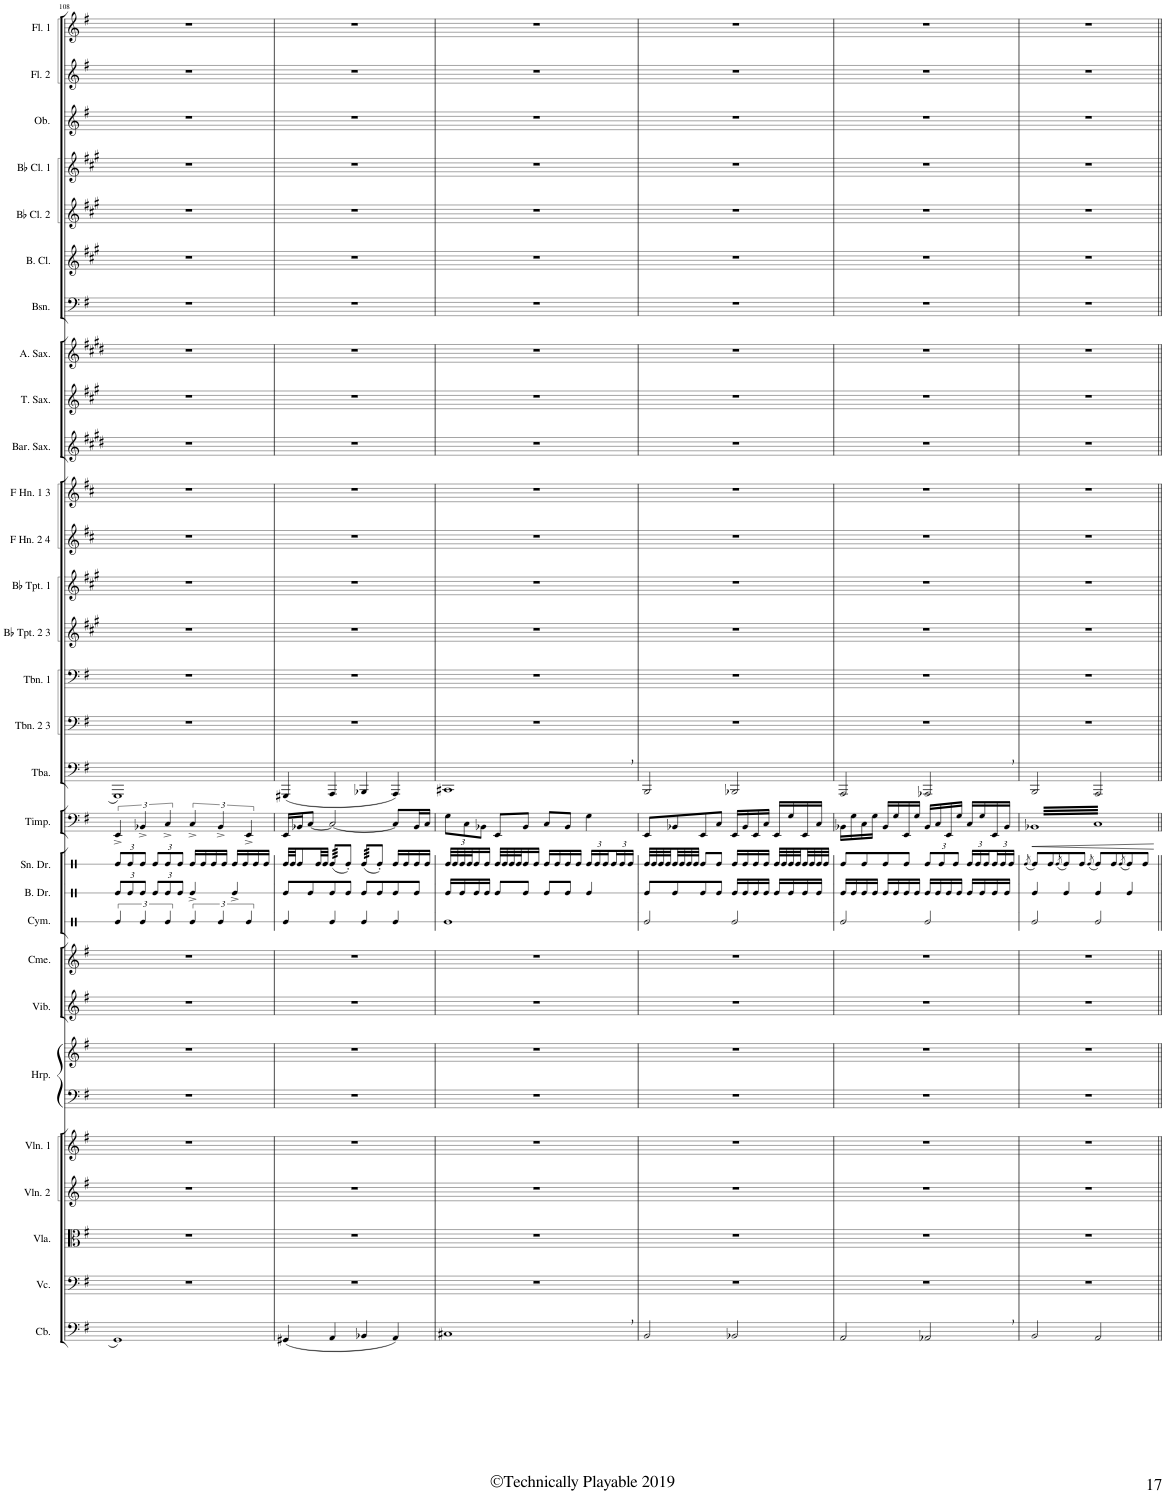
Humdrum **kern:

**kern	**kern	**kern	**kern	**kern	**kern	**kern	**kern	**kern	**kern	**kern	**kern	**kern	**dynam	**kern	**kern	**kern	**kern	**kern	**kern	**kern	**kern	**kern	**kern	**kern	**kern	**kern	**kern	**kern	**kern	**kern
*part29	*part28	*part27	*part26	*part25	*part24	*part24	*part23	*part22	*part21	*part20	*part19	*part18	*part18	*part17	*part16	*part15	*part14	*part13	*part12	*part11	*part10	*part9	*part8	*part7	*part6	*part5	*part4	*part3	*part2	*part1
*staff30	*staff29	*staff28	*staff27	*staff26	*staff25	*staff24	*staff23	*staff22	*staff21	*staff20	*staff19	*staff18	*staff18	*staff17	*staff16	*staff15	*staff14	*staff13	*staff12	*staff11	*staff10	*staff9	*staff8	*staff7	*staff6	*staff5	*staff4	*staff3	*staff2	*staff1
*I"Contrabass	*I"Violoncello	*I"Viola	*I"Violin 2	*I"Violin 1	*I"Harp	*	*I"Vibraphone	*I"Chimes	*I"Cymbal	*I"Bass Drum	*I"Snare Drum	*I"Timpani	*	*I"Tuba	*I"Trombone 2 &amp; 3	*I"Trombone 1	*I"Bb Trumpet 2 &amp; 3	*I"Bb Trumpet 1	*I"F Horn 2 &amp; 4	*I"F Horn 1 &amp; 3	*I"Baritone Saxophone	*I"Tenor Saxophone	*I"Alto Saxophone	*I"Bassoon	*I"Bass Clarinet	*I"Bb Clarinet 2	*I"Bb Clarinet 1	*I"Oboe	*I"Flute 2	*I"Flute 1
*I'Cb.	*I'Vc.	*I'Vla.	*I'Vln. 2	*I'Vln. 1	*I'Hrp.	*	*I'Vib.	*I'Cme.	*I'Cym.	*I'B. Dr.	*I'Sn. Dr.	*I'Timp.	*	*I'Tba.	*I'Tbn. 2 3	*I'Tbn. 1	*I'Bb Tpt. 2 3	*I'Bb Tpt. 1	*I'F Hn. 2 4	*I'F Hn. 1 3	*I'Bar. Sax.	*I'T. Sax.	*I'A. Sax.	*I'Bsn.	*I'B. Cl.	*I'Bb Cl. 2	*I'Bb Cl. 1	*I'Ob.	*I'Fl. 2	*I'Fl. 1
!!LO:PB:g=z
*clefF4	*clefF4	*clefC3	*clefG2	*clefG2	*clefF4	*clefG2	*clefG2	*clefG2	*clefX	*clefX	*clefX	*clefF4	*	*clefF4	*clefF4	*clefF4	*clefG2	*clefG2	*clefG2	*clefG2	*clefG2	*clefG2	*clefG2	*clefF4	*clefG2	*clefG2	*clefG2	*clefG2	*clefG2	*clefG2
*Trd7c12	*	*	*	*	*	*	*Trd-14c-24	*	*	*	*	*	*	*	*Trd1c2	*Trd1c2	*Trd1c2	*Trd1c2	*Trd4c7	*Trd4c7	*Trd12c21	*Trd8c14	*Trd5c9	*	*Trd8c14	*Trd1c2	*Trd1c2	*	*	*
*k[f#]	*k[f#]	*k[f#]	*k[f#]	*k[f#]	*k[f#]	*k[f#]	*k[f#]	*k[f#]	*k[]	*k[]	*k[]	*k[f#]	*	*k[f#]	*k[f#]	*k[f#]	*k[f#c#g#]	*k[f#c#g#]	*k[f#c#]	*k[f#c#]	*k[f#c#g#d#]	*k[f#c#g#]	*k[f#c#g#d#]	*k[f#]	*k[f#c#g#]	*k[f#c#g#]	*k[f#c#g#]	*k[f#]	*k[f#]	*k[f#]
*M4/4	*M4/4	*M4/4	*M4/4	*M4/4	*M4/4	*M4/4	*M4/4	*M4/4	*M4/4	*M4/4	*M4/4	*M4/4	*	*M4/4	*M4/4	*M4/4	*M4/4	*M4/4	*M4/4	*M4/4	*M4/4	*M4/4	*M4/4	*M4/4	*M4/4	*M4/4	*M4/4	*M4/4	*M4/4	*M4/4
*met(c)	*met(c)	*met(c)	*met(c)	*met(c)	*met(c)	*met(c)	*met(c)	*met(c)	*met(c)	*met(c)	*met(c)	*met(c)	*	*met(c)	*met(c)	*met(c)	*met(c)	*met(c)	*met(c)	*met(c)	*met(c)	*met(c)	*met(c)	*met(c)	*met(c)	*met(c)	*met(c)	*met(c)	*met(c)	*met(c)
*	*	*	*	*	*	*	*	*	*	*Xbrackettup	*Xbrackettup	*	*	*	*	*	*	*	*	*	*	*	*	*	*	*	*	*	*	*
=108	=108	=108	=108	=108	=108	=108	=108	=108	=108	=108	=108	=108	=108	=108	=108	=108	=108	=108	=108	=108	=108	=108	=108	=108	=108	=108	=108	=108	=108	=108
1GG	1r	1r	1r	1r	1r	1r	1r	1r	6ee/	12Re/L	12Re/L	6EE^/	.	1GGG	1r	1r	1r	1r	1r	1r	1r	1r	1r	1r	1r	1r	1r	1r	1r	1r
.	.	.	.	.	.	.	.	.	.	12Re/	12Re/	.	.	.	.	.	.	.	.	.	.	.	.	.	.	.	.	.	.	.
.	.	.	.	.	.	.	.	.	6ee/	12Re/J	12Re/J	6BB-X^/	.	.	.	.	.	.	.	.	.	.	.	.	.	.	.	.	.	.
.	.	.	.	.	.	.	.	.	.	12Re/L	12Re/L	.	.	.	.	.	.	.	.	.	.	.	.	.	.	.	.	.	.	.
.	.	.	.	.	.	.	.	.	6ee/	12Re/	12Re/	6C^/	.	.	.	.	.	.	.	.	.	.	.	.	.	.	.	.	.	.
.	.	.	.	.	.	.	.	.	.	12Re/J	12Re/J	.	.	.	.	.	.	.	.	.	.	.	.	.	.	.	.	.	.	.
.	.	.	.	.	.	.	.	.	6ee/	4Re^</	16Re/LL	6C^/	.	.	.	.	.	.	.	.	.	.	.	.	.	.	.	.	.	.
.	.	.	.	.	.	.	.	.	.	.	16Re/	.	.	.	.	.	.	.	.	.	.	.	.	.	.	.	.	.	.	.
.	.	.	.	.	.	.	.	.	.	.	16Re/	.	.	.	.	.	.	.	.	.	.	.	.	.	.	.	.	.	.	.
.	.	.	.	.	.	.	.	.	6ee/	.	.	6BB-^/	.	.	.	.	.	.	.	.	.	.	.	.	.	.	.	.	.	.
.	.	.	.	.	.	.	.	.	.	.	16Re/JJ	.	.	.	.	.	.	.	.	.	.	.	.	.	.	.	.	.	.	.
.	.	.	.	.	.	.	.	.	.	4Re^</	16Re/LL	.	.	.	.	.	.	.	.	.	.	.	.	.	.	.	.	.	.	.
.	.	.	.	.	.	.	.	.	.	.	16Re/	.	.	.	.	.	.	.	.	.	.	.	.	.	.	.	.	.	.	.
.	.	.	.	.	.	.	.	.	6ee/	.	.	6EE^/	.	.	.	.	.	.	.	.	.	.	.	.	.	.	.	.	.	.
.	.	.	.	.	.	.	.	.	.	.	16Re/	.	.	.	.	.	.	.	.	.	.	.	.	.	.	.	.	.	.	.
.	.	.	.	.	.	.	.	.	.	.	16Re/JJ	.	.	.	.	.	.	.	.	.	.	.	.	.	.	.	.	.	.	.
=109	=109	=109	=109	=109	=109	=109	=109	=109	=109	=109	=109	=109	=109	=109	=109	=109	=109	=109	=109	=109	=109	=109	=109	=109	=109	=109	=109	=109	=109	=109
(4GG#X/	1r	1r	1r	1r	1r	1r	1r	1r	4ee/	8Re/L	32Re/LLL	16EE/LL	.	(4GGG#X/	1r	1r	1r	1r	1r	1r	1r	1r	1r	1r	1r	1r	1r	1r	1r	1r
.	.	.	.	.	.	.	.	.	.	.	32Re/JJ	.	.	.	.	.	.	.	.	.	.	.	.	.	.	.	.	.	.	.
.	.	.	.	.	.	.	.	.	.	.	8Re/	16BB-X/J	.	.	.	.	.	.	.	.	.	.	.	.	.	.	.	.	.	.
.	.	.	.	.	.	.	.	.	.	8Re/	.	[8C/J	.	.	.	.	.	.	.	.	.	.	.	.	.	.	.	.	.	.
.	.	.	.	.	.	.	.	.	.	.	32Re/LL	.	.	.	.	.	.	.	.	.	.	.	.	.	.	.	.	.	.	.
.	.	.	.	.	.	.	.	.	.	.	32Re/JJJ	.	.	.	.	.	.	.	.	.	.	.	.	.	.	.	.	.	.	.
*	*	*	*	*	*	*	*	*	*	*	*tremolo	*	*	*	*	*	*	*	*	*	*	*	*	*	*	*	*	*	*	*
4AA/	.	.	.	.	.	.	.	.	4ee/	8Re/	(64Re/LLLL	2C/_	.	4AAA/	.	.	.	.	.	.	.	.	.	.	.	.	.	.	.	.
.	.	.	.	.	.	.	.	.	.	.	(64Re/	.	.	.	.	.	.	.	.	.	.	.	.	.	.	.	.	.	.	.
.	.	.	.	.	.	.	.	.	.	.	(64Re/	.	.	.	.	.	.	.	.	.	.	.	.	.	.	.	.	.	.	.
.	.	.	.	.	.	.	.	.	.	.	(64Re/	.	.	.	.	.	.	.	.	.	.	.	.	.	.	.	.	.	.	.
.	.	.	.	.	.	.	.	.	.	.	(64Re/	.	.	.	.	.	.	.	.	.	.	.	.	.	.	.	.	.	.	.
.	.	.	.	.	.	.	.	.	.	.	(64Re/	.	.	.	.	.	.	.	.	.	.	.	.	.	.	.	.	.	.	.
.	.	.	.	.	.	.	.	.	.	.	(64Re/	.	.	.	.	.	.	.	.	.	.	.	.	.	.	.	.	.	.	.
.	.	.	.	.	.	.	.	.	.	.	(64Re/	.	.	.	.	.	.	.	.	.	.	.	.	.	.	.	.	.	.	.
*	*	*	*	*	*	*	*	*	*	*	*Xtremolo	*	*	*	*	*	*	*	*	*	*	*	*	*	*	*	*	*	*	*
.	.	.	.	.	.	.	.	.	.	8Re/J	8Re'</J)	.	.	.	.	.	.	.	.	.	.	.	.	.	.	.	.	.	.	.
*	*	*	*	*	*	*	*	*	*	*	*tremolo	*	*	*	*	*	*	*	*	*	*	*	*	*	*	*	*	*	*	*
4BB-X/	.	.	.	.	.	.	.	.	4ee/	8Re/L	(64Re/LLLL	.	.	4BBB-X/	.	.	.	.	.	.	.	.	.	.	.	.	.	.	.	.
.	.	.	.	.	.	.	.	.	.	.	(64Re/	.	.	.	.	.	.	.	.	.	.	.	.	.	.	.	.	.	.	.
.	.	.	.	.	.	.	.	.	.	.	(64Re/	.	.	.	.	.	.	.	.	.	.	.	.	.	.	.	.	.	.	.
.	.	.	.	.	.	.	.	.	.	.	(64Re/	.	.	.	.	.	.	.	.	.	.	.	.	.	.	.	.	.	.	.
.	.	.	.	.	.	.	.	.	.	.	(64Re/	.	.	.	.	.	.	.	.	.	.	.	.	.	.	.	.	.	.	.
.	.	.	.	.	.	.	.	.	.	.	(64Re/	.	.	.	.	.	.	.	.	.	.	.	.	.	.	.	.	.	.	.
.	.	.	.	.	.	.	.	.	.	.	(64Re/	.	.	.	.	.	.	.	.	.	.	.	.	.	.	.	.	.	.	.
.	.	.	.	.	.	.	.	.	.	.	(64Re/	.	.	.	.	.	.	.	.	.	.	.	.	.	.	.	.	.	.	.
*	*	*	*	*	*	*	*	*	*	*	*Xtremolo	*	*	*	*	*	*	*	*	*	*	*	*	*	*	*	*	*	*	*
.	.	.	.	.	.	.	.	.	.	8Re/	8Re'</J)	.	.	.	.	.	.	.	.	.	.	.	.	.	.	.	.	.	.	.
4AA/)	.	.	.	.	.	.	.	.	4ee/	8Re/	16Re/LL	8C/L]	.	4AAA/)	.	.	.	.	.	.	.	.	.	.	.	.	.	.	.	.
.	.	.	.	.	.	.	.	.	.	.	16Re/	.	.	.	.	.	.	.	.	.	.	.	.	.	.	.	.	.	.	.
.	.	.	.	.	.	.	.	.	.	8Re/J	16Re/	16BB-/L	.	.	.	.	.	.	.	.	.	.	.	.	.	.	.	.	.	.
.	.	.	.	.	.	.	.	.	.	.	16Re/JJ	16C/JJ	.	.	.	.	.	.	.	.	.	.	.	.	.	.	.	.	.	.
=110	=110	=110	=110	=110	=110	=110	=110	=110	=110	=110	=110	=110	=110	=110	=110	=110	=110	=110	=110	=110	=110	=110	=110	=110	=110	=110	=110	=110	=110	=110
*	*	*	*	*	*	*	*	*	*	*	*	*Xbrackettup	*	*	*	*	*	*	*	*	*	*	*	*	*	*	*	*	*	*
1C#X,	1r	1r	1r	1r	1r	1r	1r	1r	1ee	16Re/LL	32Re/LLL	12G\L	.	1CC#X,	1r	1r	1r	1r	1r	1r	1r	1r	1r	1r	1r	1r	1r	1r	1r	1r
.	.	.	.	.	.	.	.	.	.	.	32Re/	.	.	.	.	.	.	.	.	.	.	.	.	.	.	.	.	.	.	.
.	.	.	.	.	.	.	.	.	.	16Re/	32Re/	.	.	.	.	.	.	.	.	.	.	.	.	.	.	.	.	.	.	.
.	.	.	.	.	.	.	.	.	.	.	.	12C\	.	.	.	.	.	.	.	.	.	.	.	.	.	.	.	.	.	.
.	.	.	.	.	.	.	.	.	.	.	32Re/J	.	.	.	.	.	.	.	.	.	.	.	.	.	.	.	.	.	.	.
.	.	.	.	.	.	.	.	.	.	16Re/	16Re/	.	.	.	.	.	.	.	.	.	.	.	.	.	.	.	.	.	.	.
.	.	.	.	.	.	.	.	.	.	.	.	12BB-X\J	.	.	.	.	.	.	.	.	.	.	.	.	.	.	.	.	.	.
.	.	.	.	.	.	.	.	.	.	16Re/JJ	16Re/JJ	.	.	.	.	.	.	.	.	.	.	.	.	.	.	.	.	.	.	.
.	.	.	.	.	.	.	.	.	.	8Re/L	32Re/LLL	8EE/L	.	.	.	.	.	.	.	.	.	.	.	.	.	.	.	.	.	.
.	.	.	.	.	.	.	.	.	.	.	32Re/	.	.	.	.	.	.	.	.	.	.	.	.	.	.	.	.	.	.	.
.	.	.	.	.	.	.	.	.	.	.	32Re/	.	.	.	.	.	.	.	.	.	.	.	.	.	.	.	.	.	.	.
.	.	.	.	.	.	.	.	.	.	.	32Re/J	.	.	.	.	.	.	.	.	.	.	.	.	.	.	.	.	.	.	.
.	.	.	.	.	.	.	.	.	.	8Re/J	16Re/	8BB-/J	.	.	.	.	.	.	.	.	.	.	.	.	.	.	.	.	.	.
.	.	.	.	.	.	.	.	.	.	.	16Re/JJ	.	.	.	.	.	.	.	.	.	.	.	.	.	.	.	.	.	.	.
.	.	.	.	.	.	.	.	.	.	8Re/L	16Re/LL	8C/L	.	.	.	.	.	.	.	.	.	.	.	.	.	.	.	.	.	.
.	.	.	.	.	.	.	.	.	.	.	16Re/	.	.	.	.	.	.	.	.	.	.	.	.	.	.	.	.	.	.	.
.	.	.	.	.	.	.	.	.	.	8Re/J	16Re/	8BB-/J	.	.	.	.	.	.	.	.	.	.	.	.	.	.	.	.	.	.
.	.	.	.	.	.	.	.	.	.	.	16Re/JJ	.	.	.	.	.	.	.	.	.	.	.	.	.	.	.	.	.	.	.
.	.	.	.	.	.	.	.	.	.	4Re/	24Re/LL	4G\	.	.	.	.	.	.	.	.	.	.	.	.	.	.	.	.	.	.
.	.	.	.	.	.	.	.	.	.	.	24Re/	.	.	.	.	.	.	.	.	.	.	.	.	.	.	.	.	.	.	.
.	.	.	.	.	.	.	.	.	.	.	24Re/	.	.	.	.	.	.	.	.	.	.	.	.	.	.	.	.	.	.	.
.	.	.	.	.	.	.	.	.	.	.	24Re/	.	.	.	.	.	.	.	.	.	.	.	.	.	.	.	.	.	.	.
.	.	.	.	.	.	.	.	.	.	.	24Re/	.	.	.	.	.	.	.	.	.	.	.	.	.	.	.	.	.	.	.
.	.	.	.	.	.	.	.	.	.	.	24Re/JJ	.	.	.	.	.	.	.	.	.	.	.	.	.	.	.	.	.	.	.
=111	=111	=111	=111	=111	=111	=111	=111	=111	=111	=111	=111	=111	=111	=111	=111	=111	=111	=111	=111	=111	=111	=111	=111	=111	=111	=111	=111	=111	=111	=111
2BB/	1r	1r	1r	1r	1r	1r	1r	1r	2ee/	8Re/L	32Re/LLL	8EE/L	.	2BBB/	1r	1r	1r	1r	1r	1r	1r	1r	1r	1r	1r	1r	1r	1r	1r	1r
.	.	.	.	.	.	.	.	.	.	.	32Re/	.	.	.	.	.	.	.	.	.	.	.	.	.	.	.	.	.	.	.
.	.	.	.	.	.	.	.	.	.	.	32Re/	.	.	.	.	.	.	.	.	.	.	.	.	.	.	.	.	.	.	.
.	.	.	.	.	.	.	.	.	.	.	32Re/	.	.	.	.	.	.	.	.	.	.	.	.	.	.	.	.	.	.	.
.	.	.	.	.	.	.	.	.	.	8Re/	32Re/	8BB-X/	.	.	.	.	.	.	.	.	.	.	.	.	.	.	.	.	.	.
.	.	.	.	.	.	.	.	.	.	.	32Re/	.	.	.	.	.	.	.	.	.	.	.	.	.	.	.	.	.	.	.
.	.	.	.	.	.	.	.	.	.	.	32Re/	.	.	.	.	.	.	.	.	.	.	.	.	.	.	.	.	.	.	.
.	.	.	.	.	.	.	.	.	.	.	32Re/JJJ	.	.	.	.	.	.	.	.	.	.	.	.	.	.	.	.	.	.	.
.	.	.	.	.	.	.	.	.	.	8Re/	8Re/L	8EE/	.	.	.	.	.	.	.	.	.	.	.	.	.	.	.	.	.	.
.	.	.	.	.	.	.	.	.	.	8Re/J	8Re/J	8C/J	.	.	.	.	.	.	.	.	.	.	.	.	.	.	.	.	.	.
2BB-X/	.	.	.	.	.	.	.	.	2ee/	16Re/LL	16Re/LL	16EE/LL	.	2BBB-X/	.	.	.	.	.	.	.	.	.	.	.	.	.	.	.	.
.	.	.	.	.	.	.	.	.	.	16Re/	16Re/	16BB-/	.	.	.	.	.	.	.	.	.	.	.	.	.	.	.	.	.	.
.	.	.	.	.	.	.	.	.	.	16Re/	16Re/	16EE/	.	.	.	.	.	.	.	.	.	.	.	.	.	.	.	.	.	.
.	.	.	.	.	.	.	.	.	.	16Re/JJ	16Re/JJ	16C/JJ	.	.	.	.	.	.	.	.	.	.	.	.	.	.	.	.	.	.
.	.	.	.	.	.	.	.	.	.	16Re/LL	32Re/LLL	16EE/LL	.	.	.	.	.	.	.	.	.	.	.	.	.	.	.	.	.	.
.	.	.	.	.	.	.	.	.	.	.	32Re/	.	.	.	.	.	.	.	.	.	.	.	.	.	.	.	.	.	.	.
.	.	.	.	.	.	.	.	.	.	16Re/	32Re/	16G/	.	.	.	.	.	.	.	.	.	.	.	.	.	.	.	.	.	.
.	.	.	.	.	.	.	.	.	.	.	32Re/	.	.	.	.	.	.	.	.	.	.	.	.	.	.	.	.	.	.	.
.	.	.	.	.	.	.	.	.	.	16Re/	32Re/	16EE/	.	.	.	.	.	.	.	.	.	.	.	.	.	.	.	.	.	.
.	.	.	.	.	.	.	.	.	.	.	32Re/	.	.	.	.	.	.	.	.	.	.	.	.	.	.	.	.	.	.	.
.	.	.	.	.	.	.	.	.	.	16Re/JJ	32Re/	16C/JJ	.	.	.	.	.	.	.	.	.	.	.	.	.	.	.	.	.	.
.	.	.	.	.	.	.	.	.	.	.	32Re/JJJ	.	.	.	.	.	.	.	.	.	.	.	.	.	.	.	.	.	.	.
=112	=112	=112	=112	=112	=112	=112	=112	=112	=112	=112	=112	=112	=112	=112	=112	=112	=112	=112	=112	=112	=112	=112	=112	=112	=112	=112	=112	=112	=112	=112
2AA/	1r	1r	1r	1r	1r	1r	1r	1r	2ee/	16Re/LL	8Re/L	16BB-X\LL	.	2AAA/	1r	1r	1r	1r	1r	1r	1r	1r	1r	1r	1r	1r	1r	1r	1r	1r
.	.	.	.	.	.	.	.	.	.	16Re/	.	16G\	.	.	.	.	.	.	.	.	.	.	.	.	.	.	.	.	.	.
.	.	.	.	.	.	.	.	.	.	16Re/	8Re/	16C\	.	.	.	.	.	.	.	.	.	.	.	.	.	.	.	.	.	.
.	.	.	.	.	.	.	.	.	.	16Re/JJ	.	16G\JJ	.	.	.	.	.	.	.	.	.	.	.	.	.	.	.	.	.	.
.	.	.	.	.	.	.	.	.	.	16Re/LL	8Re/	16BB-/LL	.	.	.	.	.	.	.	.	.	.	.	.	.	.	.	.	.	.
.	.	.	.	.	.	.	.	.	.	16Re/	.	16G/	.	.	.	.	.	.	.	.	.	.	.	.	.	.	.	.	.	.
.	.	.	.	.	.	.	.	.	.	16Re/	8Re/J	16EE/	.	.	.	.	.	.	.	.	.	.	.	.	.	.	.	.	.	.
.	.	.	.	.	.	.	.	.	.	16Re/JJ	.	16G/JJ	.	.	.	.	.	.	.	.	.	.	.	.	.	.	.	.	.	.
2AA-X,/	.	.	.	.	.	.	.	.	2ee/	16Re/LL	12Re/L	16BB-/LL	.	2AAA-X,/	.	.	.	.	.	.	.	.	.	.	.	.	.	.	.	.
.	.	.	.	.	.	.	.	.	.	16Re/	.	16C/	.	.	.	.	.	.	.	.	.	.	.	.	.	.	.	.	.	.
.	.	.	.	.	.	.	.	.	.	.	12Re/	.	.	.	.	.	.	.	.	.	.	.	.	.	.	.	.	.	.	.
.	.	.	.	.	.	.	.	.	.	16Re/	.	16EE/	.	.	.	.	.	.	.	.	.	.	.	.	.	.	.	.	.	.
.	.	.	.	.	.	.	.	.	.	.	12Re/J	.	.	.	.	.	.	.	.	.	.	.	.	.	.	.	.	.	.	.
.	.	.	.	.	.	.	.	.	.	16Re/JJ	.	16G/JJ	.	.	.	.	.	.	.	.	.	.	.	.	.	.	.	.	.	.
.	.	.	.	.	.	.	.	.	.	16Re/LL	24Re/LL	16C/LL	.	.	.	.	.	.	.	.	.	.	.	.	.	.	.	.	.	.
.	.	.	.	.	.	.	.	.	.	.	24Re/	.	.	.	.	.	.	.	.	.	.	.	.	.	.	.	.	.	.	.
.	.	.	.	.	.	.	.	.	.	16Re/	.	16G/	.	.	.	.	.	.	.	.	.	.	.	.	.	.	.	.	.	.
.	.	.	.	.	.	.	.	.	.	.	24Re/	.	.	.	.	.	.	.	.	.	.	.	.	.	.	.	.	.	.	.
.	.	.	.	.	.	.	.	.	.	16Re/	24Re/	16EE/	.	.	.	.	.	.	.	.	.	.	.	.	.	.	.	.	.	.
.	.	.	.	.	.	.	.	.	.	.	24Re/	.	.	.	.	.	.	.	.	.	.	.	.	.	.	.	.	.	.	.
.	.	.	.	.	.	.	.	.	.	16Re/JJ	.	16BB-/JJ	.	.	.	.	.	.	.	.	.	.	.	.	.	.	.	.	.	.
.	.	.	.	.	.	.	.	.	.	.	24Re/JJ	.	.	.	.	.	.	.	.	.	.	.	.	.	.	.	.	.	.	.
=113	=113	=113	=113	=113	=113	=113	=113	=113	=113	=113	=113	=113	=113	=113	=113	=113	=113	=113	=113	=113	=113	=113	=113	=113	=113	=113	=113	=113	=113	=113
.	.	.	.	.	.	.	.	.	.	.	(8qRe/	.	.	.	.	.	.	.	.	.	.	.	.	.	.	.	.	.	.	.
*	*	*	*	*	*	*	*	*	*	*	*	*brackettup	*	*	*	*	*	*	*	*	*	*	*	*	*	*	*	*	*	*
!	!	!	!	!	!	!	!	!	!	!	!	!	!LO:HP:b	!	!	!	!	!	!	!	!	!	!	!	!	!	!	!	!	!
*	*	*	*	*	*	*	*	*	*	*	*	*tremolo	*	*	*	*	*	*	*	*	*	*	*	*	*	*	*	*	*	*
2BB/	1r	1r	1r	1r	1r	1r	1r	1r	2ee/	4Re/	8Re/L)	64BB-XLLLL	<	2BBB/	1r	1r	1r	1r	1r	1r	1r	1r	1r	1r	1r	1r	1r	1r	1r	1r
.	.	.	.	.	.	.	.	.	.	.	.	64C	.	.	.	.	.	.	.	.	.	.	.	.	.	.	.	.	.	.
.	.	.	.	.	.	.	.	.	.	.	.	64BB-X	.	.	.	.	.	.	.	.	.	.	.	.	.	.	.	.	.	.
.	.	.	.	.	.	.	.	.	.	.	.	64C	.	.	.	.	.	.	.	.	.	.	.	.	.	.	.	.	.	.
.	.	.	.	.	.	.	.	.	.	.	.	64BB-X	.	.	.	.	.	.	.	.	.	.	.	.	.	.	.	.	.	.
.	.	.	.	.	.	.	.	.	.	.	.	64C	.	.	.	.	.	.	.	.	.	.	.	.	.	.	.	.	.	.
.	.	.	.	.	.	.	.	.	.	.	.	64BB-X	.	.	.	.	.	.	.	.	.	.	.	.	.	.	.	.	.	.
.	.	.	.	.	.	.	.	.	.	.	.	64C	.	.	.	.	.	.	.	.	.	.	.	.	.	.	.	.	.	.
.	.	.	.	.	.	.	.	.	.	.	8Re/	64BB-X	.	.	.	.	.	.	.	.	.	.	.	.	.	.	.	.	.	.
.	.	.	.	.	.	.	.	.	.	.	.	64C	.	.	.	.	.	.	.	.	.	.	.	.	.	.	.	.	.	.
.	.	.	.	.	.	.	.	.	.	.	.	64BB-X	.	.	.	.	.	.	.	.	.	.	.	.	.	.	.	.	.	.
.	.	.	.	.	.	.	.	.	.	.	.	64C	.	.	.	.	.	.	.	.	.	.	.	.	.	.	.	.	.	.
.	.	.	.	.	.	.	.	.	.	.	.	64BB-X	.	.	.	.	.	.	.	.	.	.	.	.	.	.	.	.	.	.
.	.	.	.	.	.	.	.	.	.	.	.	64C	.	.	.	.	.	.	.	.	.	.	.	.	.	.	.	.	.	.
.	.	.	.	.	.	.	.	.	.	.	.	64BB-X	.	.	.	.	.	.	.	.	.	.	.	.	.	.	.	.	.	.
.	.	.	.	.	.	.	.	.	.	.	.	64C	.	.	.	.	.	.	.	.	.	.	.	.	.	.	.	.	.	.
.	.	.	.	.	.	.	.	.	.	.	(8qRe/	.	.	.	.	.	.	.	.	.	.	.	.	.	.	.	.	.	.	.
.	.	.	.	.	.	.	.	.	.	4Re/	8Re/)	64BB-X	.	.	.	.	.	.	.	.	.	.	.	.	.	.	.	.	.	.
.	.	.	.	.	.	.	.	.	.	.	.	64C	.	.	.	.	.	.	.	.	.	.	.	.	.	.	.	.	.	.
.	.	.	.	.	.	.	.	.	.	.	.	64BB-X	.	.	.	.	.	.	.	.	.	.	.	.	.	.	.	.	.	.
.	.	.	.	.	.	.	.	.	.	.	.	64C	.	.	.	.	.	.	.	.	.	.	.	.	.	.	.	.	.	.
.	.	.	.	.	.	.	.	.	.	.	.	64BB-X	.	.	.	.	.	.	.	.	.	.	.	.	.	.	.	.	.	.
.	.	.	.	.	.	.	.	.	.	.	.	64C	.	.	.	.	.	.	.	.	.	.	.	.	.	.	.	.	.	.
.	.	.	.	.	.	.	.	.	.	.	.	64BB-X	.	.	.	.	.	.	.	.	.	.	.	.	.	.	.	.	.	.
.	.	.	.	.	.	.	.	.	.	.	.	64C	.	.	.	.	.	.	.	.	.	.	.	.	.	.	.	.	.	.
.	.	.	.	.	.	.	.	.	.	.	8Re/J	64BB-X	.	.	.	.	.	.	.	.	.	.	.	.	.	.	.	.	.	.
.	.	.	.	.	.	.	.	.	.	.	.	64C	.	.	.	.	.	.	.	.	.	.	.	.	.	.	.	.	.	.
.	.	.	.	.	.	.	.	.	.	.	.	64BB-X	.	.	.	.	.	.	.	.	.	.	.	.	.	.	.	.	.	.
.	.	.	.	.	.	.	.	.	.	.	.	64C	.	.	.	.	.	.	.	.	.	.	.	.	.	.	.	.	.	.
.	.	.	.	.	.	.	.	.	.	.	.	64BB-X	.	.	.	.	.	.	.	.	.	.	.	.	.	.	.	.	.	.
.	.	.	.	.	.	.	.	.	.	.	.	64C	.	.	.	.	.	.	.	.	.	.	.	.	.	.	.	.	.	.
.	.	.	.	.	.	.	.	.	.	.	.	64BB-X	.	.	.	.	.	.	.	.	.	.	.	.	.	.	.	.	.	.
.	.	.	.	.	.	.	.	.	.	.	.	64C	.	.	.	.	.	.	.	.	.	.	.	.	.	.	.	.	.	.
.	.	.	.	.	.	.	.	.	.	.	(8qRe/	.	.	.	.	.	.	.	.	.	.	.	.	.	.	.	.	.	.	.
2AA/	.	.	.	.	.	.	.	.	2ee/	4Re/	8Re/L)	64BB-X	.	2AAA/	.	.	.	.	.	.	.	.	.	.	.	.	.	.	.	.
.	.	.	.	.	.	.	.	.	.	.	.	64C	.	.	.	.	.	.	.	.	.	.	.	.	.	.	.	.	.	.
.	.	.	.	.	.	.	.	.	.	.	.	64BB-X	.	.	.	.	.	.	.	.	.	.	.	.	.	.	.	.	.	.
.	.	.	.	.	.	.	.	.	.	.	.	64C	.	.	.	.	.	.	.	.	.	.	.	.	.	.	.	.	.	.
.	.	.	.	.	.	.	.	.	.	.	.	64BB-X	.	.	.	.	.	.	.	.	.	.	.	.	.	.	.	.	.	.
.	.	.	.	.	.	.	.	.	.	.	.	64C	.	.	.	.	.	.	.	.	.	.	.	.	.	.	.	.	.	.
.	.	.	.	.	.	.	.	.	.	.	.	64BB-X	.	.	.	.	.	.	.	.	.	.	.	.	.	.	.	.	.	.
.	.	.	.	.	.	.	.	.	.	.	.	64C	.	.	.	.	.	.	.	.	.	.	.	.	.	.	.	.	.	.
.	.	.	.	.	.	.	.	.	.	.	8Re/	64BB-X	.	.	.	.	.	.	.	.	.	.	.	.	.	.	.	.	.	.
.	.	.	.	.	.	.	.	.	.	.	.	64C	.	.	.	.	.	.	.	.	.	.	.	.	.	.	.	.	.	.
.	.	.	.	.	.	.	.	.	.	.	.	64BB-X	.	.	.	.	.	.	.	.	.	.	.	.	.	.	.	.	.	.
.	.	.	.	.	.	.	.	.	.	.	.	64C	.	.	.	.	.	.	.	.	.	.	.	.	.	.	.	.	.	.
.	.	.	.	.	.	.	.	.	.	.	.	64BB-X	.	.	.	.	.	.	.	.	.	.	.	.	.	.	.	.	.	.
.	.	.	.	.	.	.	.	.	.	.	.	64C	.	.	.	.	.	.	.	.	.	.	.	.	.	.	.	.	.	.
.	.	.	.	.	.	.	.	.	.	.	.	64BB-X	.	.	.	.	.	.	.	.	.	.	.	.	.	.	.	.	.	.
.	.	.	.	.	.	.	.	.	.	.	.	64C	.	.	.	.	.	.	.	.	.	.	.	.	.	.	.	.	.	.
.	.	.	.	.	.	.	.	.	.	.	(8qRe/	.	.	.	.	.	.	.	.	.	.	.	.	.	.	.	.	.	.	.
.	.	.	.	.	.	.	.	.	.	4Re/	8Re/)	64BB-X	.	.	.	.	.	.	.	.	.	.	.	.	.	.	.	.	.	.
.	.	.	.	.	.	.	.	.	.	.	.	64C	.	.	.	.	.	.	.	.	.	.	.	.	.	.	.	.	.	.
.	.	.	.	.	.	.	.	.	.	.	.	64BB-X	.	.	.	.	.	.	.	.	.	.	.	.	.	.	.	.	.	.
.	.	.	.	.	.	.	.	.	.	.	.	64C	.	.	.	.	.	.	.	.	.	.	.	.	.	.	.	.	.	.
.	.	.	.	.	.	.	.	.	.	.	.	64BB-X	.	.	.	.	.	.	.	.	.	.	.	.	.	.	.	.	.	.
.	.	.	.	.	.	.	.	.	.	.	.	64C	.	.	.	.	.	.	.	.	.	.	.	.	.	.	.	.	.	.
.	.	.	.	.	.	.	.	.	.	.	.	64BB-X	.	.	.	.	.	.	.	.	.	.	.	.	.	.	.	.	.	.
.	.	.	.	.	.	.	.	.	.	.	.	64C	.	.	.	.	.	.	.	.	.	.	.	.	.	.	.	.	.	.
.	.	.	.	.	.	.	.	.	.	.	8Re/J	64BB-X	.	.	.	.	.	.	.	.	.	.	.	.	.	.	.	.	.	.
.	.	.	.	.	.	.	.	.	.	.	.	64C	.	.	.	.	.	.	.	.	.	.	.	.	.	.	.	.	.	.
.	.	.	.	.	.	.	.	.	.	.	.	64BB-X	.	.	.	.	.	.	.	.	.	.	.	.	.	.	.	.	.	.
.	.	.	.	.	.	.	.	.	.	.	.	64C	.	.	.	.	.	.	.	.	.	.	.	.	.	.	.	.	.	.
.	.	.	.	.	.	.	.	.	.	.	.	64BB-X	.	.	.	.	.	.	.	.	.	.	.	.	.	.	.	.	.	.
.	.	.	.	.	.	.	.	.	.	.	.	64C	.	.	.	.	.	.	.	.	.	.	.	.	.	.	.	.	.	.
.	.	.	.	.	.	.	.	.	.	.	.	64BB-X	.	.	.	.	.	.	.	.	.	.	.	.	.	.	.	.	.	.
.	.	.	.	.	.	.	.	.	.	.	.	64CJJJJ	.	.	.	.	.	.	.	.	.	.	.	.	.	.	.	.	.	.
*	*	*	*	*	*	*	*	*	*	*	*	*Xtremolo	*	*	*	*	*	*	*	*	*	*	*	*	*	*	*	*	*	*
.	.	.	.	.	.	.	.	.	.	.	.	.	[	.	.	.	.	.	.	.	.	.	.	.	.	.	.	.	.	.
.	.	.	.	.	.	.	.	.	.	.	.	.	.	.	.	.	.	.	.	.	.	.	.	.	.	.	.	.	.	.
.	.	.	.	.	.	.	.	.	.	.	.	.	.	.	.	.	.	.	.	.	.	.	.	.	.	.	.	.	.	.
.	.	.	.	.	.	.	.	.	.	.	.	.	.	.	.	.	.	.	.	.	.	.	.	.	.	.	.	.	.	.
.	.	.	.	.	.	.	.	.	.	.	.	.	.	.	.	.	.	.	.	.	.	.	.	.	.	.	.	.	.	.
.	.	.	.	.	.	.	.	.	.	.	.	.	.	.	.	.	.	.	.	.	.	.	.	.	.	.	.	.	.	.
.	.	.	.	.	.	.	.	.	.	.	.	.	.	.	.	.	.	.	.	.	.	.	.	.	.	.	.	.	.	.
.	.	.	.	.	.	.	.	.	.	.	.	.	.	.	.	.	.	.	.	.	.	.	.	.	.	.	.	.	.	.
.	.	.	.	.	.	.	.	.	.	.	.	.	.	.	.	.	.	.	.	.	.	.	.	.	.	.	.	.	.	.
.	.	.	.	.	.	.	.	.	.	.	.	.	.	.	.	.	.	.	.	.	.	.	.	.	.	.	.	.	.	.
.	.	.	.	.	.	.	.	.	.	.	.	.	.	.	.	.	.	.	.	.	.	.	.	.	.	.	.	.	.	.
.	.	.	.	.	.	.	.	.	.	.	.	.	.	.	.	.	.	.	.	.	.	.	.	.	.	.	.	.	.	.
.	.	.	.	.	.	.	.	.	.	.	.	.	.	.	.	.	.	.	.	.	.	.	.	.	.	.	.	.	.	.
.	.	.	.	.	.	.	.	.	.	.	.	.	.	.	.	.	.	.	.	.	.	.	.	.	.	.	.	.	.	.
.	.	.	.	.	.	.	.	.	.	.	.	.	.	.	.	.	.	.	.	.	.	.	.	.	.	.	.	.	.	.
.	.	.	.	.	.	.	.	.	.	.	.	.	.	.	.	.	.	.	.	.	.	.	.	.	.	.	.	.	.	.
.	.	.	.	.	.	.	.	.	.	.	.	.	.	.	.	.	.	.	.	.	.	.	.	.	.	.	.	.	.	.
.	.	.	.	.	.	.	.	.	.	.	.	.	.	.	.	.	.	.	.	.	.	.	.	.	.	.	.	.	.	.
.	.	.	.	.	.	.	.	.	.	.	.	.	.	.	.	.	.	.	.	.	.	.	.	.	.	.	.	.	.	.
.	.	.	.	.	.	.	.	.	.	.	.	.	.	.	.	.	.	.	.	.	.	.	.	.	.	.	.	.	.	.
.	.	.	.	.	.	.	.	.	.	.	.	.	.	.	.	.	.	.	.	.	.	.	.	.	.	.	.	.	.	.
.	.	.	.	.	.	.	.	.	.	.	.	.	.	.	.	.	.	.	.	.	.	.	.	.	.	.	.	.	.	.
.	.	.	.	.	.	.	.	.	.	.	.	.	.	.	.	.	.	.	.	.	.	.	.	.	.	.	.	.	.	.
.	.	.	.	.	.	.	.	.	.	.	.	.	.	.	.	.	.	.	.	.	.	.	.	.	.	.	.	.	.	.
.	.	.	.	.	.	.	.	.	.	.	.	.	.	.	.	.	.	.	.	.	.	.	.	.	.	.	.	.	.	.
.	.	.	.	.	.	.	.	.	.	.	.	.	.	.	.	.	.	.	.	.	.	.	.	.	.	.	.	.	.	.
.	.	.	.	.	.	.	.	.	.	.	.	.	.	.	.	.	.	.	.	.	.	.	.	.	.	.	.	.	.	.
.	.	.	.	.	.	.	.	.	.	.	.	.	.	.	.	.	.	.	.	.	.	.	.	.	.	.	.	.	.	.
.	.	.	.	.	.	.	.	.	.	.	.	.	.	.	.	.	.	.	.	.	.	.	.	.	.	.	.	.	.	.
.	.	.	.	.	.	.	.	.	.	.	.	.	.	.	.	.	.	.	.	.	.	.	.	.	.	.	.	.	.	.
.	.	.	.	.	.	.	.	.	.	.	.	.	.	.	.	.	.	.	.	.	.	.	.	.	.	.	.	.	.	.
.	.	.	.	.	.	.	.	.	.	.	.	.	.	.	.	.	.	.	.	.	.	.	.	.	.	.	.	.	.	.
=||	=||	=||	=||	=||	=||	=||	=||	=||	=||	=||	=||	=||	=||	=||	=||	=||	=||	=||	=||	=||	=||	=||	=||	=||	=||	=||	=||	=||	=||	=||
*-	*-	*-	*-	*-	*-	*-	*-	*-	*-	*-	*-	*-	*-	*-	*-	*-	*-	*-	*-	*-	*-	*-	*-	*-	*-	*-	*-	*-	*-	*-
